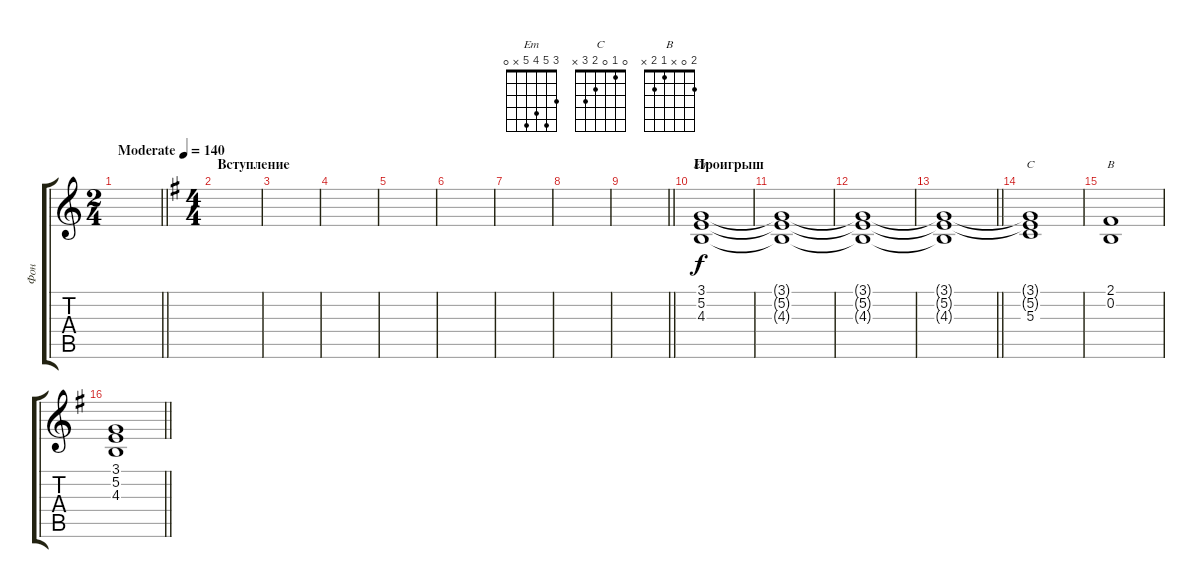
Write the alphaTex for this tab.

\track ("Фон" "Фон") {instrument pad2warm}
\staff {score tabs}
\tuning (E4 B3 G3 D3 A2 E2) {hide}
\chord ("Em" 3 5 4 5 x 0)
\chord ("C" 0 1 0 2 3 x)
\chord ("B" 2 0 x 1 2 x)
\ts (2 4)
\tempo (140 "Moderate")
\clef g2
\barLineRight lightlight
\ks c
|
\ts (4 4)
\section ("" "Вступление")
\ks eminor
|
|
|
|
|
|
|
\barLineRight lightlight
|
\section ("" "Проигрыш")
(3.1 5.2 4.3).1{ch "Em"} |
(3.1{t} 5.2{t} 4.3{t}).1 |
(3.1{t} 5.2{t} 4.3{t}).1 |
\barLineRight lightlight
(3.1{t} 5.2{t} 4.3{t}).1 |
(3.1{t} 5.2{t} 5.3).1{ch "C"} |
(2.1 0.2).1{ch "B"} |
\barLineRight lightlight
(3.1 5.2 4.3).1
